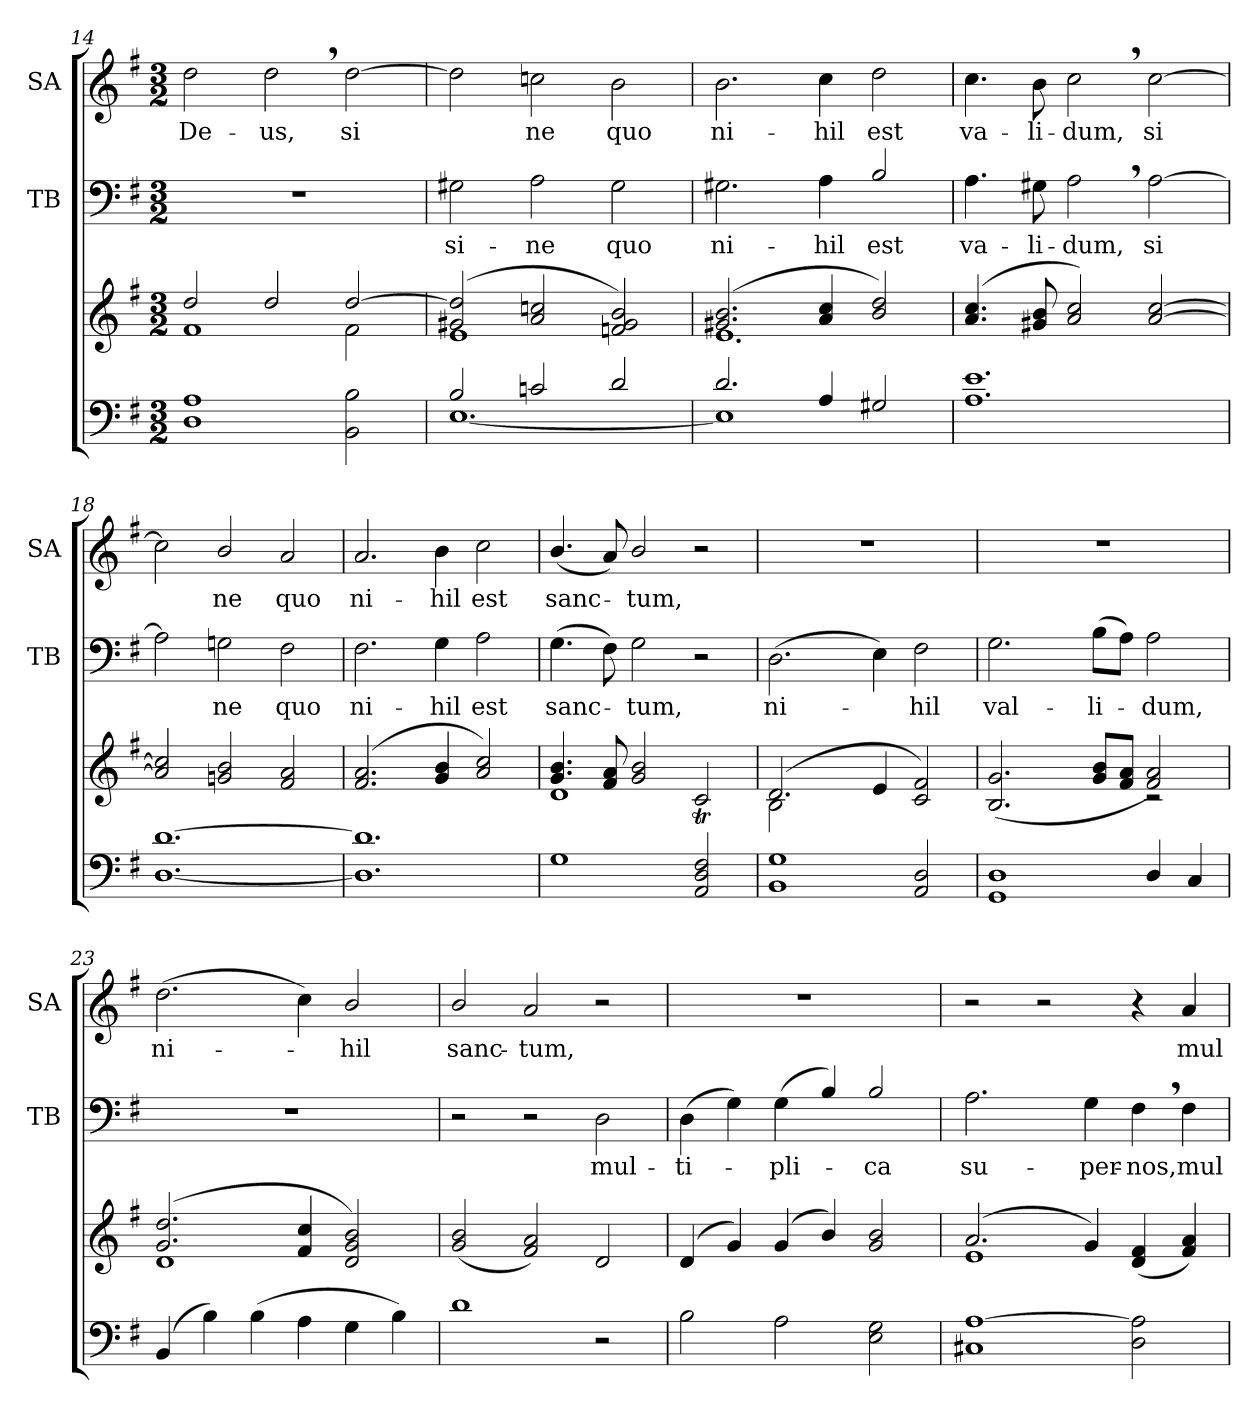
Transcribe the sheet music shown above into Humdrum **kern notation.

**kern	**kern	**kern	**text	**kern	**text
*part4	*part3	*part2	*part2	*part1	*part1
*staff4	*staff3	*staff2	*staff2	*staff1	*staff1
*	*	*I"TB	*	*I"SA	*
*	*	*I'TB	*	*I'SA	*
*clefF4	*clefG2	*clefF4	*	*clefG2	*
*k[f#]	*k[f#]	*k[f#]	*	*k[f#]	*
*G:	*G:	*G:	*	*G:	*
*M3/2	*M3/2	*M3/2	*	*M3/2	*
=14	=14	=14	=14	=14	=14
*^	*^	*	*	*	*
!	!	!	!	!	!	!	!LO:LY:b
1.ryy	1D 1A	2dd/	1f#	1.r	.	2dd\	De-
!	!	!	!	!	!	!	!LO:LY:b
.	.	2dd/	.	.	.	2dd,>\	-us,
!	!	!	!	!	!	!	!LO:LY:b
.	2BB\ 2B\	[>2dd/	2f#\	.	.	[2dd\	si­
=15	=15	=15	=15	=15	=15	=15	=15
!	!	!	!	!	!LO:LY:b	!	!
2B/	[<1.E	(2g#/ 2dd/]	1e	2G#X\	si-	2dd\]	.
!	!	!	!	!	!LO:LY:b	!	!LO:LY:b
2cni/	.	2a/ 2ccn/	.	2A\	-ne	2ccni\	ne
!	!	!	!	!	!LO:LY:b	!	!LO:LY:b
2d/	.	2fn/ 2g#/ 2b/)	2ryy	2G#\	quo	2b\	quo
=16	=16	=16	=16	=16	=16	=16	=16
!	!	!	!	!	!LO:LY:b	!	!LO:LY:b
2.d/	1E]	(2.g#X/ 2.b/	1.e	2.G#X\	ni-	2.b\	ni-
!	!	!	!	!	!LO:LY:b	!	!LO:LY:b
4A/	.	4a/ 4cc/	.	4A\	-hil	4cc\	-hil
!	!	!	!	!	!LO:LY:b	!	!LO:LY:b
2G#X/	2ryy	2b/ 2dd/)	.	2B/	est	2dd\	est
=17	=17	=17	=17	=17	=17	=17	=17
!	!	!	!	!	!LO:LY:b	!	!LO:LY:b
1.A 1.e	1.ryy	(4.a/ 4.cc/	1.ryy	4.A\	va-	4.cc\	va-
!	!	!	!	!	!LO:LY:b	!	!LO:LY:b
.	.	8g#X/ 8b/	.	8G#X\	-li-	8b\	-li-
!	!	!	!	!	!LO:LY:b	!	!LO:LY:b
.	.	2a/ 2cc/)	.	2A,>\	-dum,	2cc,>\	-dum,
!	!	!	!	!	!LO:LY:b	!	!LO:LY:b
.	.	[2a/ [2cc/	.	[2A\	si­	[2cc\	si­
*v	*v	*	*	*	*	*	*
!!LO:PB:g=z
=18	=18	=18	=18	=18	=18	=18
[1.D [1.d	2a/] 2cc/]	1.ryy	2A\]	.	2cc\]	.
!	!	!	!	!LO:LY:b	!	!LO:LY:b
.	2gni/ 2b/	.	2Gni\	ne	2b/	ne
!	!	!	!	!LO:LY:b	!	!LO:LY:b
.	2f#/ 2a/	.	2F#\	quo	2a/	quo
=19	=19	=19	=19	=19	=19	=19
!	!	!	!	!LO:LY:b	!	!LO:LY:b
1.D] 1.d]	(2.f#/ 2.a/	1.ryy	2.F#\	ni-	2.a/	ni-
!	!	!	!	!LO:LY:b	!	!LO:LY:b
.	4g/ 4b/	.	4G\	-hil	4b\	-hil
!	!	!	!	!LO:LY:b	!	!LO:LY:b
.	2a/ 2cc/)	.	2A\	est	2cc\	est
=20	=20	=20	=20	=20	=20	=20
!	!	!	!	!LO:LY:b	!	!LO:LY:b
1G	4.g/ 4.b/	1d	(>4.G\	sanc-	(<4.b/	sanc-
.	8f#/ 8a/	.	8F#\)	.	8a/)	.
!	!	!	!	!LO:LY:b	!	!LO:LY:b
.	2g/ 2b/	.	2G\	-tum,	2b/	-tum,
2AA/ 2D/ 2F#/	2ryy	2cT/	2r	.	2r	.
=21	=21	=21	=21	=21	=21	=21
!	!	!	!	!LO:LY:b	!	!
1BB 1G	(2.d/	2B\	(>2.D\	ni-	1.r	.
.	.	2ryy	.	.	.	.
.	4e/	.	4E\)	.	.	.
!	!	!	!	!LO:LY:b	!	!
2AA/ 2D/	2c/ 2f#/)	2ryy	2F#\	-hil	.	.
=22	=22	=22	=22	=22	=22	=22
!	!	!	!	!LO:LY:b	!	!
1GG 1D	(2.B/ 2.g/	2ryy	2.G\	val-	1.r	.
.	.	2ryy	.	.	.	.
!	!	!	!	!LO:LY:b	!	!
.	8g/ 8b/L	.	(>8B\L	-li-	.	.
.	8f#/ 8a/J	.	8A\J)	.	.	.
!	!	!	!	!LO:LY:b	!	!
4D/	2f#/ 2a/)	2rc	2A\	-dum,	.	.
4C/	.	.	.	.	.	.
=23	=23	=23	=23	=23	=23	=23
!	!	!	!	!	!	!LO:LY:b
(>4BB/	(2.g/ 2.dd/	1d	1.r	.	(>2.dd\	ni-
4B\)	.	.	.	.	.	.
(>4B\	.	.	.	.	.	.
4A\	4f#/ 4cc/	.	.	.	4cc\)	.
!	!	!	!	!	!	!LO:LY:b
4G\	2d/ 2g/ 2b/)	2ryy	.	.	2b/	-hil
4B\)	.	.	.	.	.	.
!!LO:LB:g=z
=24	=24	=24	=24	=24	=24	=24
!	!	!	!	!	!	!LO:LY:b
1d	(2g/ 2b/	2ryy	2r	.	2b/	sanc-
!	!	!	!	!	!	!LO:LY:b
.	2f#/ 2a/)	2ryy	2r	.	2a/	-tum,
!	!	!	!	!LO:LY:b	!	!
2r	2d/	2ryy	2D\	mul-	2r	.
=25	=25	=25	=25	=25	=25	=25
!	!	!	!	!LO:LY:b	!	!
2B\	(4d/	1.ryy	(>4D\	-ti-	1.r	.
.	4g/)	.	4G\)	.	.	.
!	!	!	!	!LO:LY:b	!	!
2A\	(4g/	.	(>4G\	-pli-	.	.
.	4b/)	.	4B/)	.	.	.
!	!	!	!	!LO:LY:b	!	!
2E\ 2G\	2g/ 2b/	.	2B/	-ca	.	.
=26	=26	=26	=26	=26	=26	=26
!	!	!	!	!LO:LY:b	!	!
1C#X [1A	(2.a/	1e	2.A\	su-	2r	.
.	.	.	.	.	2r	.
!	!	!	!	!LO:LY:b	!	!
.	4g/)	.	4G\	-per-	.	.
!	!	!	!	!LO:LY:b	!	!
2D\ 2A\]	(4d/ 4f#/	2ryy	4F#,>\	-nos,	4r	.
!	!	!	!	!LO:LY:b	!	!LO:LY:b
.	4f#/ 4a/)	.	4F#\	mul-	4a/	mul-
*	*v	*v	*	*	*	*
=	=	=	=	=	=
*-	*-	*-	*-	*-	*-
